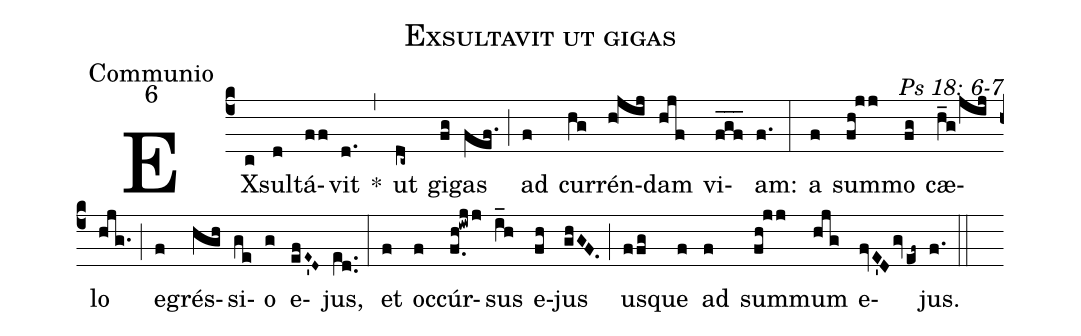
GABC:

name: Exsultavit ut gigas;
office-part: Communio;
mode: 6;
commentary: Ps 18: 6-7;
%%
(c4) EX(c)sul(d)tá(ff)vit(d.) *(,) ut(dc~) gi(fg)gas(fef.) (;) ad(f) cur(hg)rén(h!jij)dam(hjf) vi(f_g_f_)am:(f.) (:)
a(f) sum(fh!jj)mo(fg) cæ(h_g/jij)lo(hjg.) (;) e(f)grés(hgh)si(ge)o(g) e(efE'~D~)jus,(e[ll:1]d..) (:)
et(f) oc(f)cúr(f.0h!iwjj)sus(i_h) e(fh)jus(ghGF.) (;) us(ffg)que(f) ad(f) sum(fh!jj)mum(hjg) e(fvE'Dgvef~)jus.(f.) (::)
